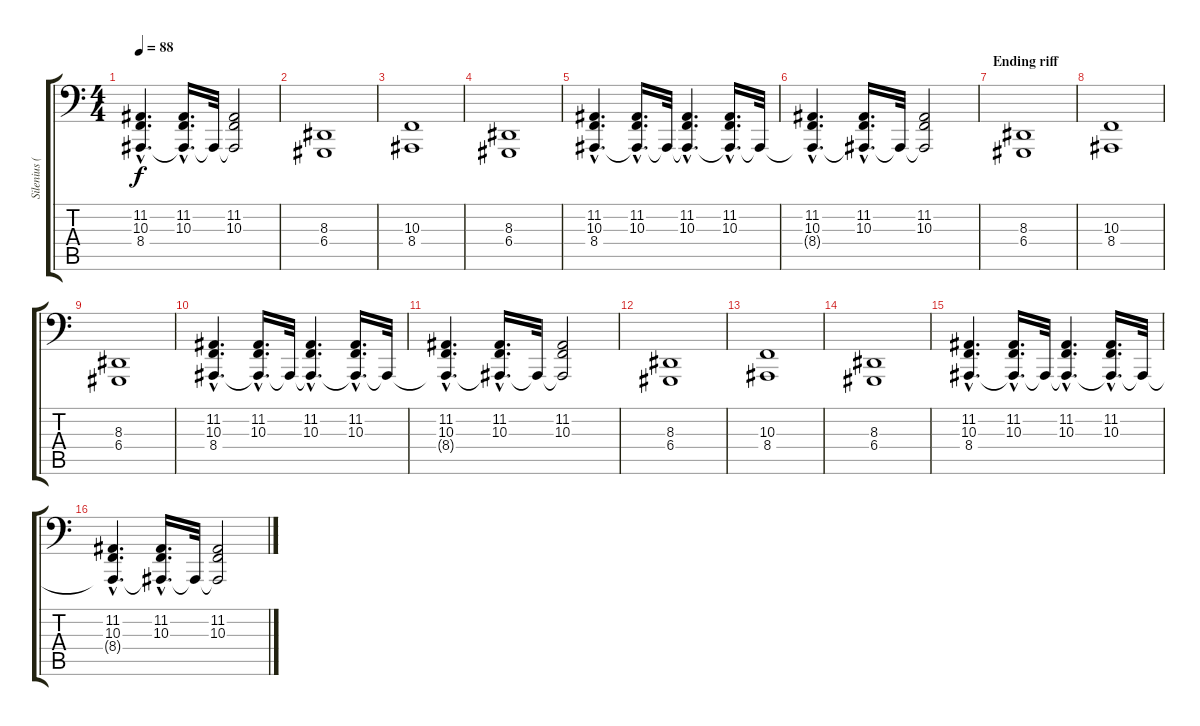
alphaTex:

\track ("Silenius (KeybLowest)" "Silenius (") {instrument synthstrings2}
\staff {score tabs}
\tuning (E2 B1 G1 D1 A0 E0) {hide}
\ts (4 4)
\tempo 88
\clef f4
\ks c
(11.2{hac} 10.3{hac} 8.4{hac t}).4{d dy f} (11.2{hac} 10.3{hac} 8.4{hac t}).16{d} 8.4{t}.32 (11.2 10.3 8.4{t}).2 |
(8.3 6.4).1 |
(10.3 8.4).1 |
(8.3 6.4).1 |
(11.2{hac} 10.3{hac} 8.4{hac}).4{d} (11.2{hac} 10.3{hac} 8.4{hac t}).16{d} 8.4{t}.32 (11.2{hac} 10.3{hac} 8.4{hac t}).4{d} (11.2{hac} 10.3{hac} 8.4{hac t}).16{d} 8.4{t}.32 |
(11.2{hac} 10.3{hac} 8.4{hac t}).4{d} (11.2{hac} 10.3{hac} 8.4{hac t}).16{d} 8.4{t}.32 (11.2 10.3 8.4{t}).2 |
\section ("" "Ending riff")
(8.3 6.4).1 |
(10.3 8.4).1 |
(8.3 6.4).1 |
(11.2{hac} 10.3{hac} 8.4{hac}).4{d} (11.2{hac} 10.3{hac} 8.4{hac t}).16{d} 8.4{t}.32 (11.2{hac} 10.3{hac} 8.4{hac t}).4{d} (11.2{hac} 10.3{hac} 8.4{hac t}).16{d} 8.4{t}.32 |
(11.2{hac} 10.3{hac} 8.4{hac t}).4{d} (11.2{hac} 10.3{hac} 8.4{hac t}).16{d} 8.4{t}.32 (11.2 10.3 8.4{t}).2 |
(8.3 6.4).1 |
(10.3 8.4).1 |
(8.3 6.4).1 |
(11.2{hac} 10.3{hac} 8.4{hac}).4{d} (11.2{hac} 10.3{hac} 8.4{hac t}).16{d} 8.4{t}.32 (11.2{hac} 10.3{hac} 8.4{hac t}).4{d} (11.2{hac} 10.3{hac} 8.4{hac t}).16{d} 8.4{t}.32 |
(11.2{hac} 10.3{hac} 8.4{hac t}).4{d} (11.2{hac} 10.3{hac} 8.4{hac t}).16{d} 8.4{t}.32 (11.2 10.3 8.4{t}).2
